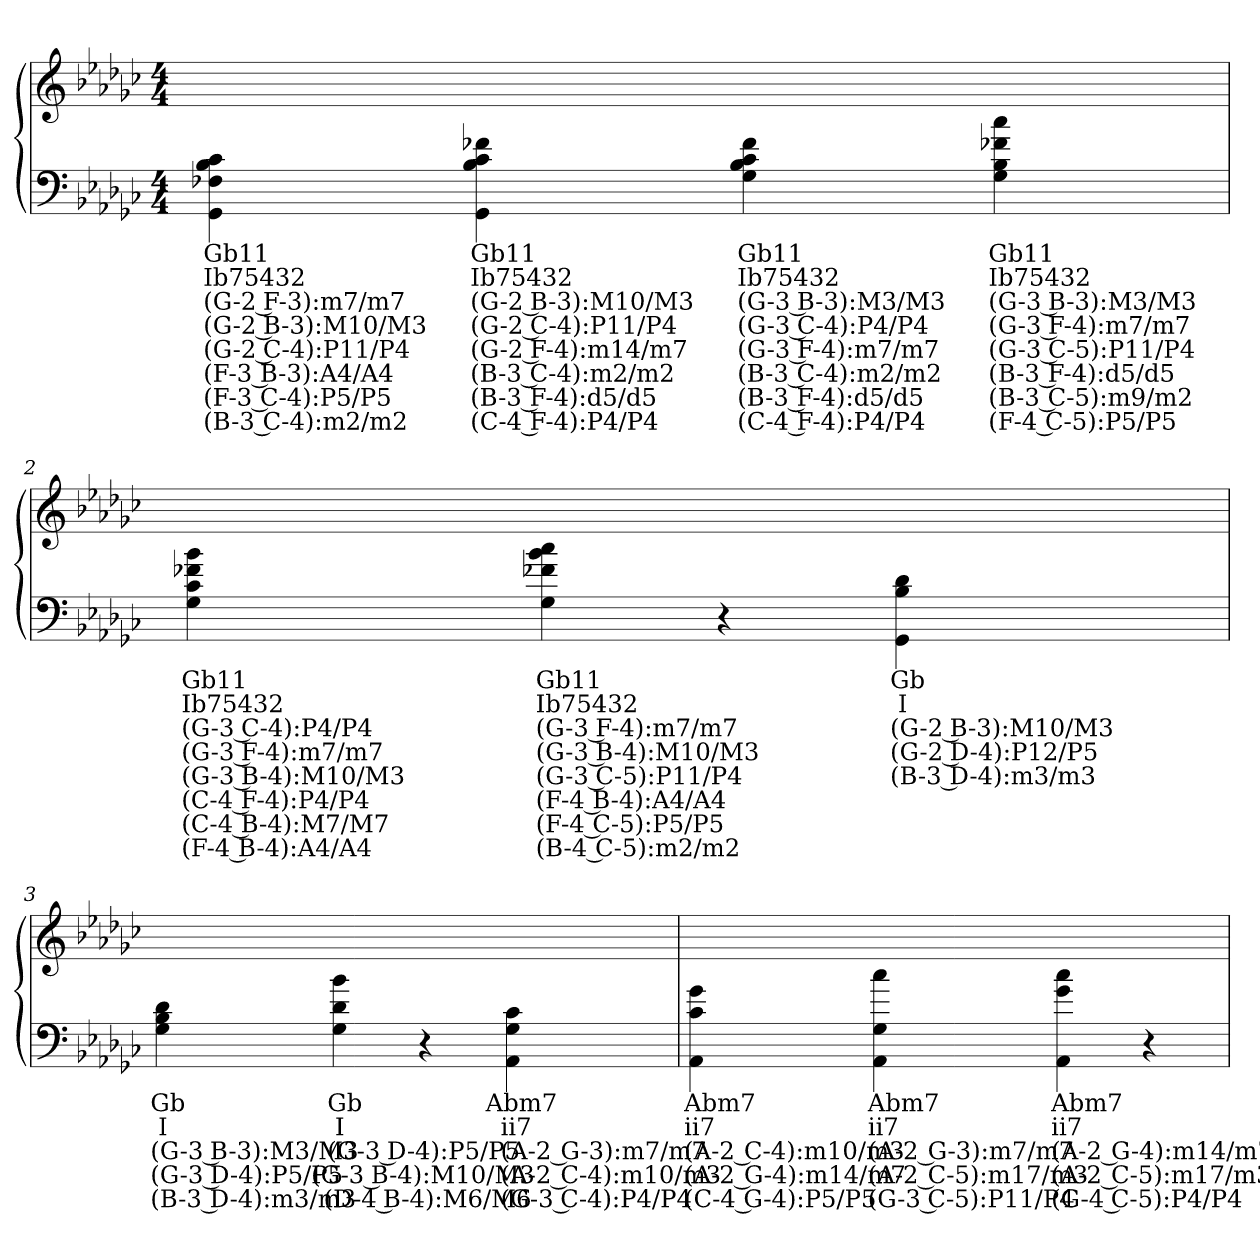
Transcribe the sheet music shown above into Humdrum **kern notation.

**kern	**text	**text	**text	**text	**text	**text	**text	**text	**kern
*part2	*part2	*part2	*part2	*part2	*part2	*part2	*part2	*part2	*part1
*staff2	*staff2	*staff2	*staff2	*staff2	*staff2	*staff2	*staff2	*staff2	*staff1
*clefF4	*	*	*	*	*	*	*	*	*clefG2
*k[b-e-a-d-g-c-]	*	*	*	*	*	*	*	*	*k[b-e-a-d-g-c-]
*G-:	*	*	*	*	*	*	*	*	*G-:
*M4/4	*	*	*	*	*	*	*	*	*M4/4
*MM60	*	*	*	*	*	*	*	*	*MM60
=1	=1	=1	=1	=1	=1	=1	=1	=1	=1
4GG- 4F-X 4B- 4c-	Gb11	Ib75432	(G-2 F-3):m7/m7	(G-2 B-3):M10/M3	(G-2 C-4):P11/P4	(F-3 B-3):A4/A4	(F-3 C-4):P5/P5	(B-3 C-4):m2/m2	1ryy
4GG- 4B- 4c- 4f-X	Gb11	Ib75432	(G-2 B-3):M10/M3	(G-2 C-4):P11/P4	(G-2 F-4):m14/m7	(B-3 C-4):m2/m2	(B-3 F-4):d5/d5	(C-4 F-4):P4/P4	.
4G- 4B- 4c- 4f-	Gb11	Ib75432	(G-3 B-3):M3/M3	(G-3 C-4):P4/P4	(G-3 F-4):m7/m7	(B-3 C-4):m2/m2	(B-3 F-4):d5/d5	(C-4 F-4):P4/P4	.
4G- 4B- 4f-X 4cc-	Gb11	Ib75432	(G-3 B-3):M3/M3	(G-3 F-4):m7/m7	(G-3 C-5):P11/P4	(B-3 F-4):d5/d5	(B-3 C-5):m9/m2	(F-4 C-5):P5/P5	.
=2	=2	=2	=2	=2	=2	=2	=2	=2	=2
4G- 4c- 4f-X 4b-	Gb11	Ib75432	(G-3 C-4):P4/P4	(G-3 F-4):m7/m7	(G-3 B-4):M10/M3	(C-4 F-4):P4/P4	(C-4 B-4):M7/M7	(F-4 B-4):A4/A4	1ryy
4G- 4f-X 4b- 4cc-	Gb11	Ib75432	(G-3 F-4):m7/m7	(G-3 B-4):M10/M3	(G-3 C-5):P11/P4	(F-4 B-4):A4/A4	(F-4 C-5):P5/P5	(B-4 C-5):m2/m2	.
4r	.	.	.	.	.	.	.	.	.
4GG- 4B- 4d-	Gb	I	(G-2 B-3):M10/M3	(G-2 D-4):P12/P5	(B-3 D-4):m3/m3	.	.	.	.
=3	=3	=3	=3	=3	=3	=3	=3	=3	=3
4G- 4B- 4d-	Gb	I	(G-3 B-3):M3/M3	(G-3 D-4):P5/P5	(B-3 D-4):m3/m3	.	.	.	1ryy
4G- 4d- 4b-	Gb	I	(G-3 D-4):P5/P5	(G-3 B-4):M10/M3	(D-4 B-4):M6/M6	.	.	.	.
4r	.	.	.	.	.	.	.	.	.
4AA- 4G- 4c-	Abm7	ii7	(A-2 G-3):m7/m7	(A-2 C-4):m10/m3	(G-3 C-4):P4/P4	.	.	.	.
=4	=4	=4	=4	=4	=4	=4	=4	=4	=4
4AA- 4c- 4g-	Abm7	ii7	(A-2 C-4):m10/m3	(A-2 G-4):m14/m7	(C-4 G-4):P5/P5	.	.	.	1ryy
4AA- 4G- 4cc-	Abm7	ii7	(A-2 G-3):m7/m7	(A-2 C-5):m17/m3	(G-3 C-5):P11/P4	.	.	.	.
4AA- 4g- 4cc-	Abm7	ii7	(A-2 G-4):m14/m7	(A-2 C-5):m17/m3	(G-4 C-5):P4/P4	.	.	.	.
4r	.	.	.	.	.	.	.	.	.
=	=	=	=	=	=	=	=	=	=
*-	*-	*-	*-	*-	*-	*-	*-	*-	*-
